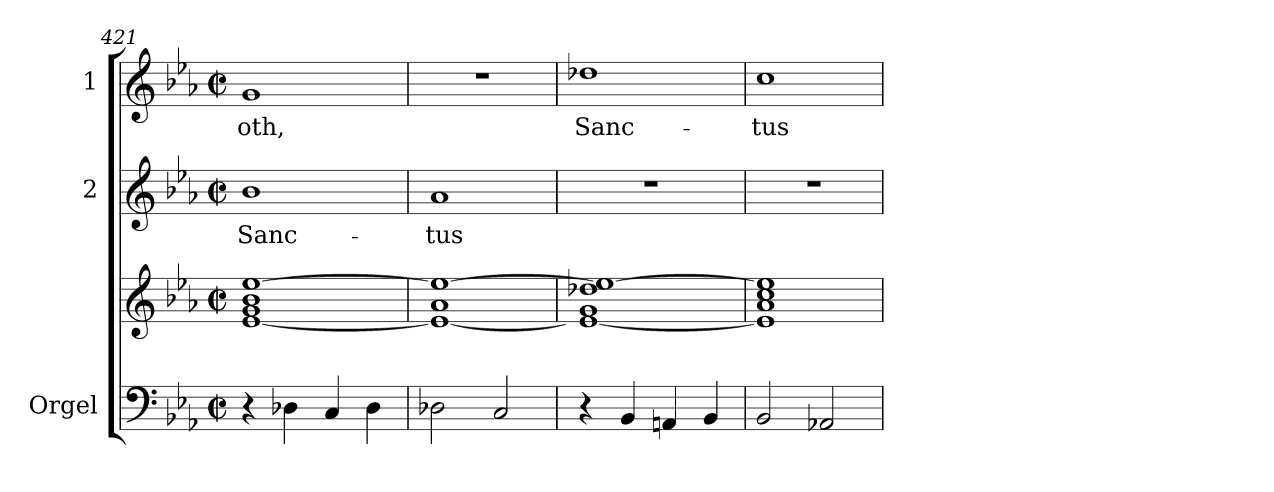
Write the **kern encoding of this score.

**kern	**kern	**kern	**text	**kern	**text
*part3	*part3	*part2	*part2	*part1	*part1
*staff4	*staff3	*staff2	*staff2	*staff1	*staff1
*I"Orgel	*	*I"2	*	*I"1	*
*I'Org.	*	*	*	*	*
*clefF4	*clefG2	*clefG2	*	*clefG2	*
*k[b-e-a-]	*k[b-e-a-]	*k[b-e-a-]	*	*k[b-e-a-]	*
*E-:	*E-:	*E-:	*	*E-:	*
*M2/2	*M2/2	*M2/2	*	*M2/2	*
*met(c|)	*met(c|)	*met(c|)	*	*met(c|)	*
=421	=421	=421	=421	=421	=421
!	!	!	!LO:LY:b	!	!LO:LY:b
4r	[1e- 1g 1b- [1ee-	1b-	Sanc-	1g	-oth,
4D-X\	.	.	.	.	.
4C/	.	.	.	.	.
4D-\	.	.	.	.	.
=422	=422	=422	=422	=422	=422
!	!	!	!LO:LY:b	!	!
2D-X\	1e-_ 1a- 1ee-_	1a-	-tus	1r	.
2C/	.	.	.	.	.
=423	=423	=423	=423	=423	=423
!	!	!	!	!	!LO:LY:b
4r	1e-_ 1g 1dd-X 1ee-_	1r	.	1dd-X	Sanc-
4BB-/	.	.	.	.	.
4AAn/	.	.	.	.	.
4BB-/	.	.	.	.	.
=424	=424	=424	=424	=424	=424
!	!	!	!	!	!LO:LY:b
2BB-/	1e-] 1a- 1cc 1ee-]	1r	.	1cc	-tus
2AA-X/	.	.	.	.	.
=	=	=	=	=	=
*-	*-	*-	*-	*-	*-
